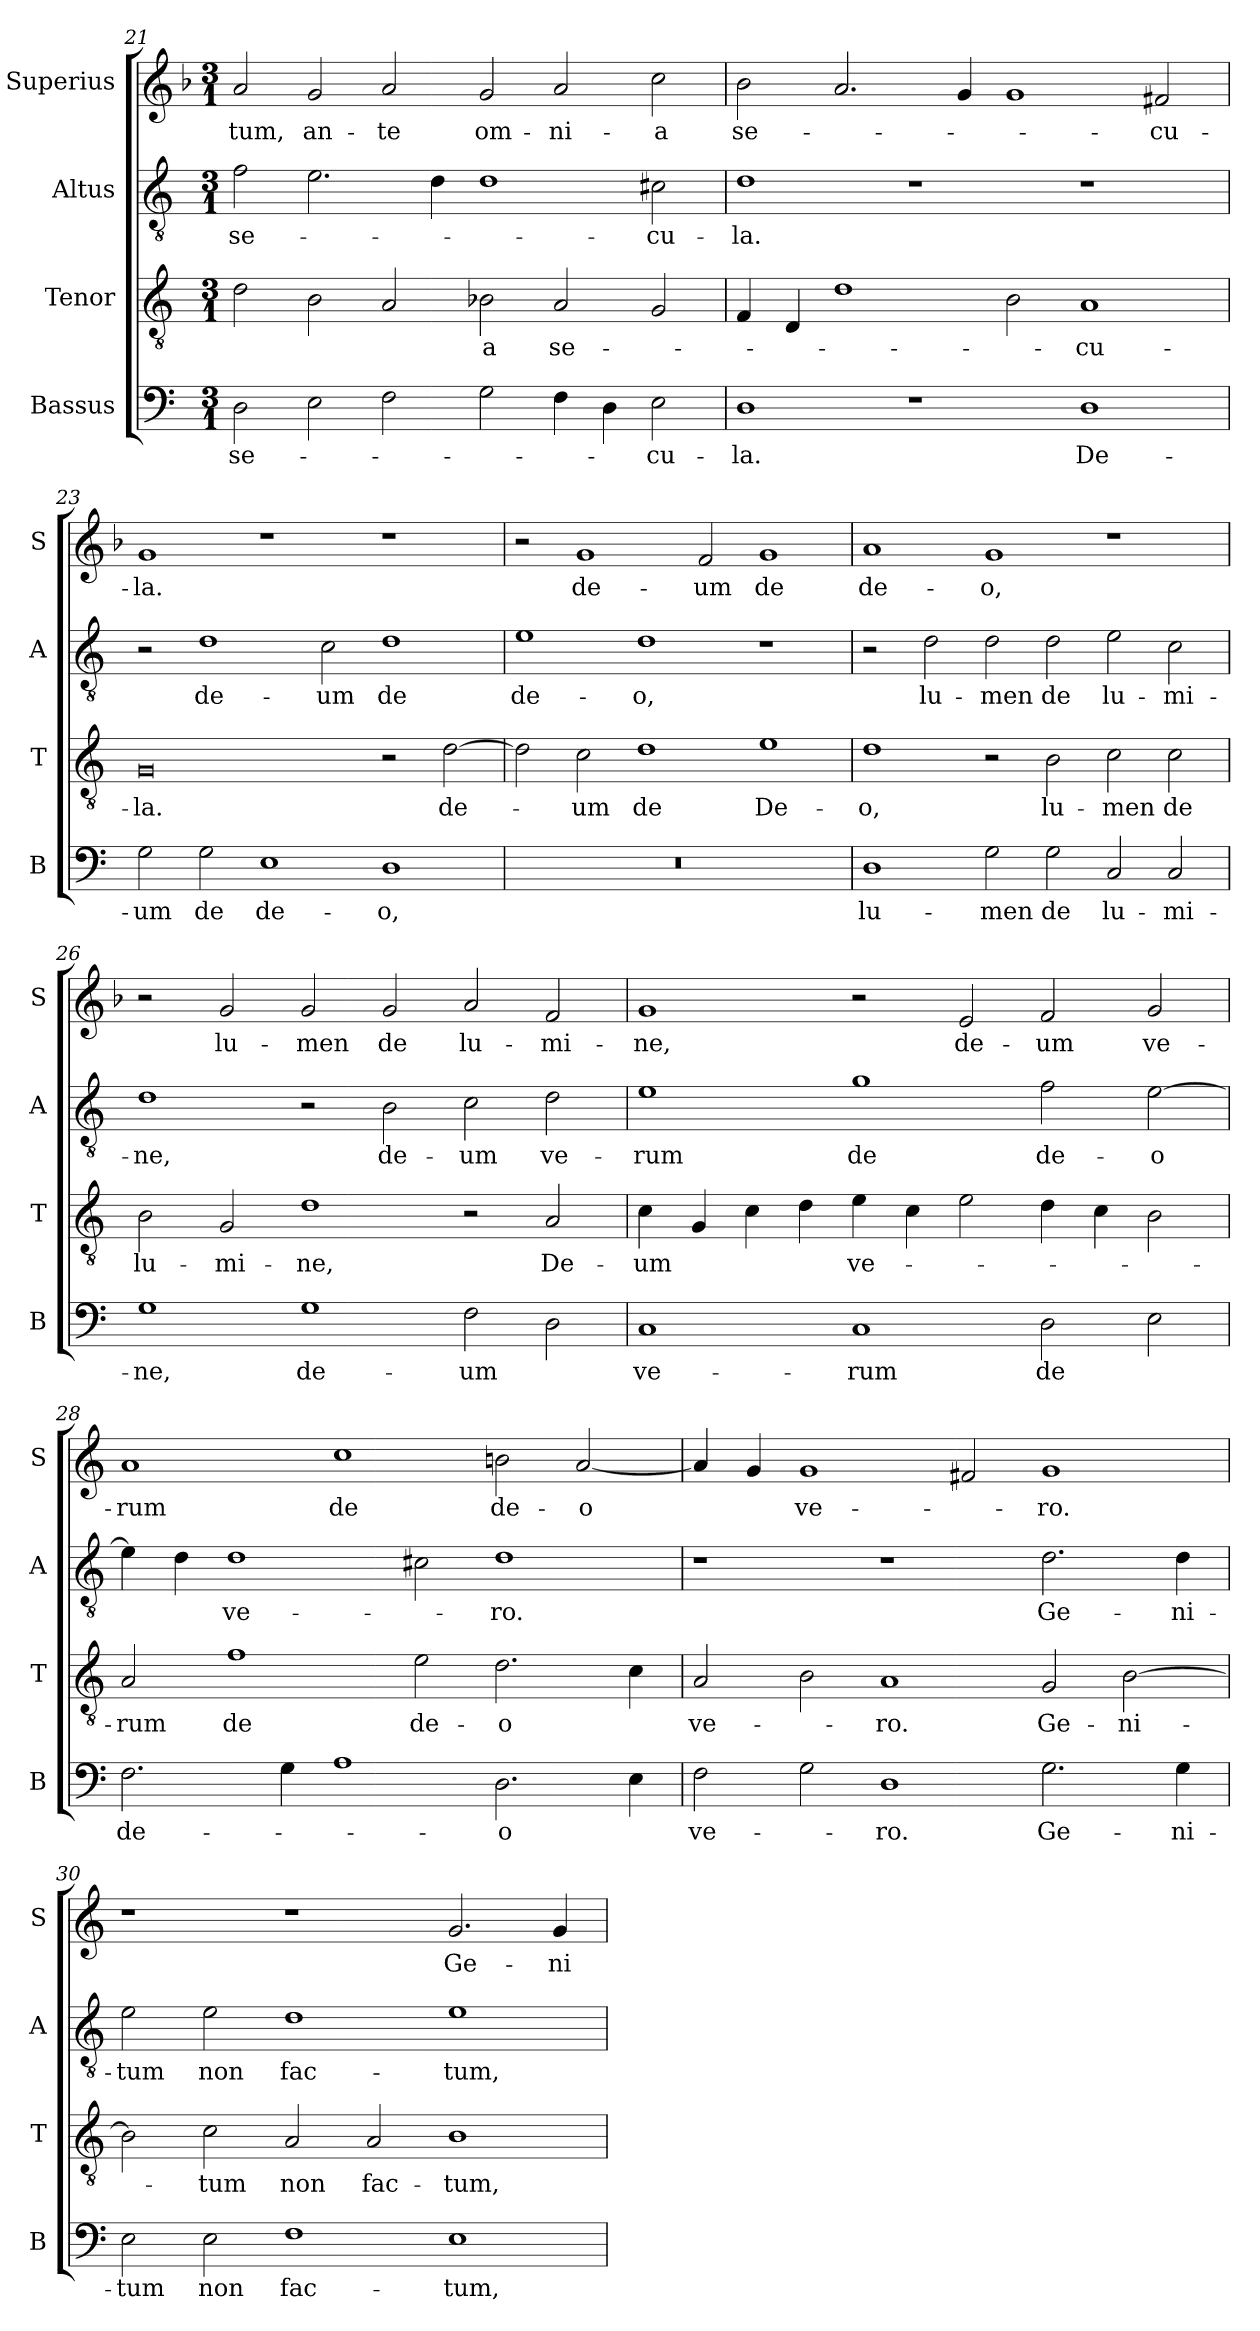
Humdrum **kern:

**kern	**text	**kern	**text	**kern	**text	**kern	**text
*part4	*part4	*part3	*part3	*part2	*part2	*part1	*part1
*staff4	*staff4	*staff3	*staff3	*staff2	*staff2	*staff1	*staff1
*I"Bassus	*	*I"Tenor	*	*I"Altus	*	*I"Superius	*
*I'B	*	*I'T	*	*I'A	*	*I'S	*
*clefF4	*	*clefGv2	*	*clefGv2	*	*clefG2	*
*k[]	*	*k[]	*	*k[]	*	*k[b-]	*
*M3/1	*	*M3/1	*	*M3/1	*	*M3/1	*
=21	=21	=21	=21	=21	=21	=21	=21
2D\	se-	2d\	.	2f\	se-	2a/	-tum,
2E\	.	2B\	.	2.e\	.	2g/	an-
2F\	.	2A/	.	.	.	2a/	-te
.	.	.	.	4d\	.	.	.
2G\	.	2B-X\	-a	1d	.	2g/	om-
4F\	.	2A/	se-	.	.	2a/	-ni-
4D\	.	.	.	.	.	.	.
2E\	-cu-	2G/	.	2c#X\	-cu-	2cc\	-a
=22	=22	=22	=22	=22	=22	=22	=22
1D	-la.	4F/	.	1d	-la.	2b-\	se-
.	.	4D/	.	.	.	.	.
.	.	1d	.	.	.	2.a/	.
1r	.	.	.	1r	.	.	.
.	.	.	.	.	.	4g/	.
.	.	2B\	.	.	.	1g	.
1D	De-	1A	-cu-	1r	.	.	.
.	.	.	.	.	.	2f#X/	-cu-
=23	=23	=23	=23	=23	=23	=23	=23
2G\	-um	0G	-la.	2r	.	1g	-la.
2G\	de	.	.	1d	de-	.	.
1E	de-	.	.	.	.	1r	.
.	.	.	.	2c\	-um	.	.
1D	-o,	2r	.	1d	de	1r	.
.	.	[2d\	de-	.	.	.	.
=24	=24	=24	=24	=24	=24	=24	=24
0.r	.	2d\]	.	1e	de-	2r	.
.	.	2c\	-um	.	.	1g	de-
.	.	1d	de	1d	-o,	.	.
.	.	.	.	.	.	2f/	-um
.	.	1e	De-	1r	.	1g	de
=25	=25	=25	=25	=25	=25	=25	=25
1D	lu-	1d	-o,	2r	.	1a	de-
.	.	.	.	2d\	lu-	.	.
2G\	-men	2r	.	2d\	-men	1g	-o,
2G\	de	2B\	lu-	2d\	de	.	.
2C/	lu-	2c\	-men	2e\	lu-	1r	.
2C/	-mi-	2c\	de	2c\	-mi-	.	.
=26	=26	=26	=26	=26	=26	=26	=26
1G	-ne,	2B\	lu-	1d	-ne,	2r	.
.	.	2G/	-mi-	.	.	2g/	lu-
1G	de-	1d	-ne,	2r	.	2g/	-men
.	.	.	.	2B\	de-	2g/	de
2F\	-um	2r	.	2c\	-um	2a/	lu-
2D\	.	2A/	De-	2d\	ve-	2f/	-mi-
=27	=27	=27	=27	=27	=27	=27	=27
*	*	*	*	*	*	*k[]	*
1C	ve-	4c\	-um	1e	-rum	1g	-ne,
.	.	4G/	.	.	.	.	.
.	.	4c\	.	.	.	.	.
.	.	4d\	.	.	.	.	.
1C	-rum	4e\	ve-	1g	de	2r	.
.	.	4c\	.	.	.	.	.
.	.	2e\	.	.	.	2e/	de-
2D\	de	4d\	.	2f\	de-	2f/	-um
.	.	4c\	.	.	.	.	.
2E\	.	2B\	.	[2e\	-o	2g/	ve-
=28	=28	=28	=28	=28	=28	=28	=28
2.F\	de-	2A/	-rum	4e\]	.	1a	-rum
.	.	.	.	4d\	.	.	.
.	.	1f	de	1d	ve-	.	.
4G\	.	.	.	.	.	.	.
1A	.	.	.	.	.	1cc	de
.	.	2e\	de-	2c#X\	.	.	.
2.D\	-o	2.d\	-o	1d	-ro.	2bn\	de-
.	.	.	.	.	.	[2a/	-o
4E\	.	4c\	.	.	.	.	.
=29	=29	=29	=29	=29	=29	=29	=29
2F\	ve-	2A/	ve-	1r	.	4a/]	.
.	.	.	.	.	.	4g/	.
2G\	.	2B\	.	.	.	1g	ve-
1D	-ro.	1A	-ro.	1r	.	.	.
.	.	.	.	.	.	2f#X/	.
2.G\	Ge-	2G/	Ge-	2.d\	Ge-	1g	-ro.
.	.	[2B\	-ni-	.	.	.	.
4G\	-ni-	.	.	4d\	-ni-	.	.
=30	=30	=30	=30	=30	=30	=30	=30
2E\	-tum	2B\]	.	2e\	-tum	1r	.
2E\	non	2c\	-tum	2e\	non	.	.
1F	fac-	2A/	non	1d	fac-	1r	.
.	.	2A/	fac-	.	.	.	.
1E	-tum,	1B	-tum,	1e	-tum,	2.g/	Ge-
.	.	.	.	.	.	4g/	-ni-
=	=	=	=	=	=	=	=
*-	*-	*-	*-	*-	*-	*-	*-
